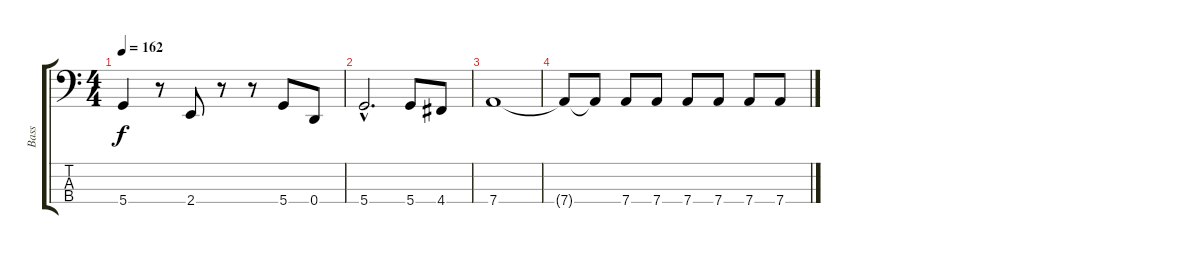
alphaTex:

\track ("Bass" "Bass") {instrument electricbasspick}
\staff {score tabs}
\tuning (F2 C2 G1 D1) {hide}
\ts (4 4)
\tempo 162
\clef f4
\ks c
5.4.4{dy f} r.8 2.4.8 r.8 r.8 5.4.8 0.4.8 |
5.4{hac}.2{d} 5.4.8 4.4.8 |
7.4.1 |
7.4{t}.8 7.4{t}.8 7.4.8 7.4.8 7.4.8 7.4.8 7.4.8 7.4.8
